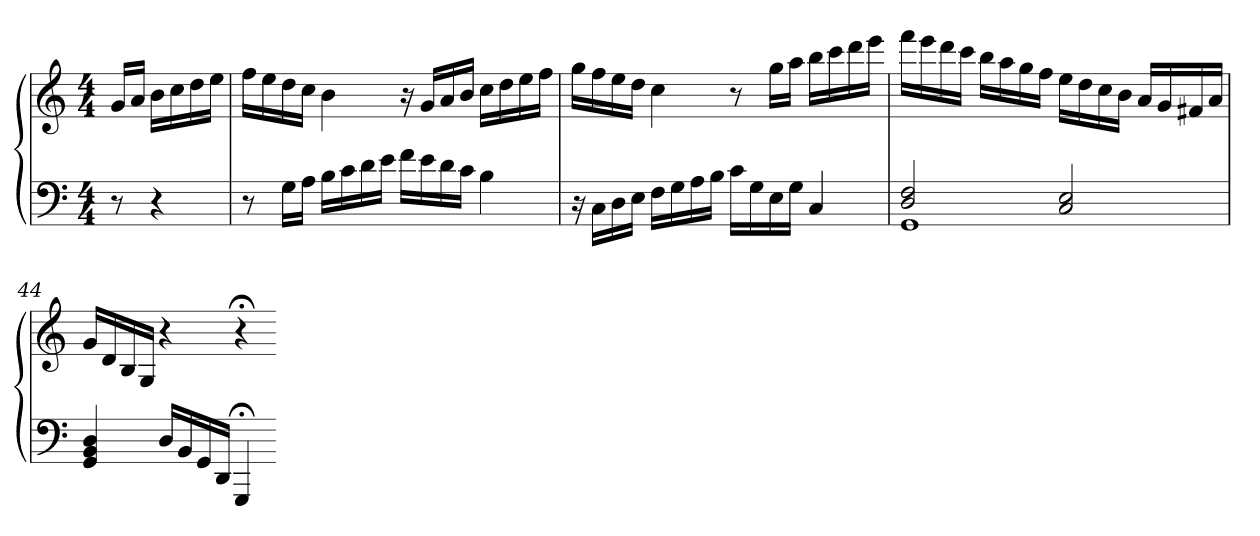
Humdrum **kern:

**kern	**kern
*part1	*part1
*staff2	*staff1
*clefF4	*clefG2
*k[]	*k[]
*C:	*C:
*M4/4	*M4/4
=	=
8r	16gLL
.	16aJJ
4r	16bLL
.	16cc
.	16dd
.	16eeJJ
=41	=41
8r	16ffLL
.	16ee
16GLL	16dd
16AJJ	16ccJJ
16BLL	4b
16c	.
16d	.
16eJJ	.
16fLL	16r
16e	16gLL
16d	16a
16cJJ	16bJJ
4B	16ccLL
.	16dd
.	16ee
.	16ffJJ
=42	=42
16r	16ggLL
16CLL	16ff
16D	16ee
16EJJ	16ddJJ
16FLL	4cc
16G	.
16A	.
16BJJ	.
16cLL	8r
16G	.
16E	16ggLL
16GJJ	16aaJJ
4C	16bbLL
.	16ccc
.	16ddd
.	16eeeJJ
=43	=43
*^	*
2D 2F	1GG	16fffLL
.	.	16eee
.	.	16ddd
.	.	16cccJJ
.	.	16bbLL
.	.	16aa
.	.	16gg
.	.	16ffJJ
2C 2E	.	16eeLL
.	.	16dd
.	.	16cc
.	.	16bJJ
.	.	16aLL
.	.	16g
.	.	16f#X
.	.	16aJJ
*v	*v	*
=44	=44
4GG 4BB 4D	16gLL
.	16d
.	16B
.	16GJJ
16DLL	4r
16BB	.
16GG	.
16DDJJ	.
4GGG;<	4r;<
=-	=-
*-	*-
